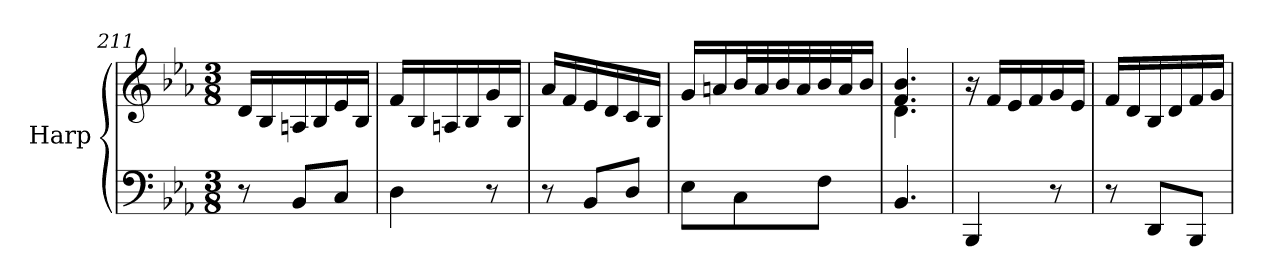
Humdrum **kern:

**kern	**kern
*part1	*part1
*staff2	*staff1
*I"Harp	*
*I'Hp	*
*clefF4	*clefG2
*k[b-e-a-]	*k[b-e-a-]
*M3/8	*M3/8
=211	=211
8r	16d/LL
.	16B-/
8BB-/L	16An/
.	16B-/
8C/J	16e-/
.	16B-/JJ
=212	=212
4D\	16f/LL
.	16B-/
.	16An/
.	16B-/
8r	16g/
.	16B-/JJ
!!LO:PB:g=z
=213	=213
8r	16a-/LL
.	16f/
8BB-/L	16e-/
.	16d/
8D/J	16c/
.	16B-/JJ
=214	=214
8E-\L	16g/LL
.	16an/
8C\	32b-/L
.	32a/
.	32b-/
.	32a/
8F\J	32b-/
.	32a/J
.	16b-/JJ
=215	=215
*	*^
4.BB-/	4.f/ 4.b-/	4.d\
*	*v	*v
=216	=216
4BBB-/	16r
.	16f/LL
.	16e-/
.	16f/
8r	16g/
.	16e-/JJ
=217	=217
8r	16f/LL
.	16d/
8DD/L	16B-/
.	16d/
8BBB-/J	16f/
.	16g/JJ
=	=
*-	*-
